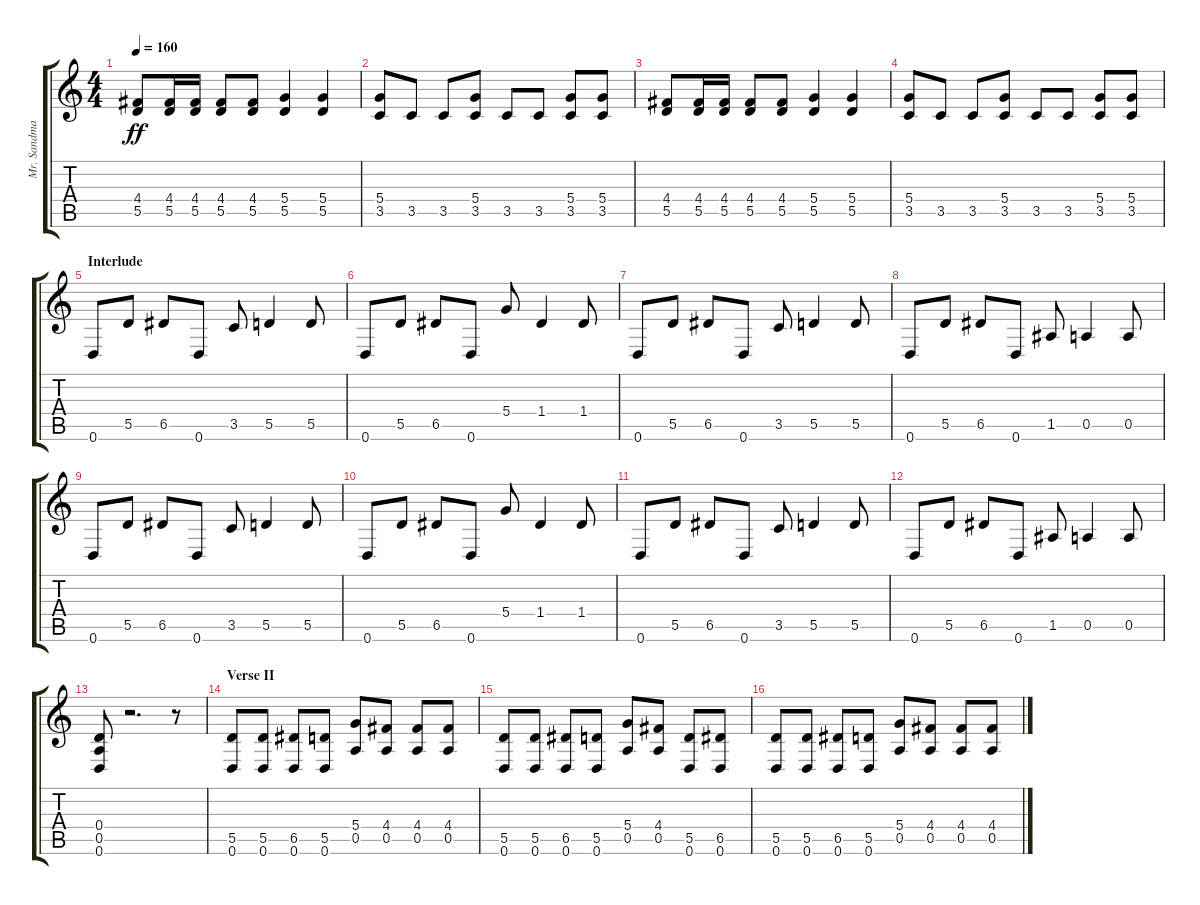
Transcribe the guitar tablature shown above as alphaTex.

\track ("Mr. Sandman (Dirty)" "Mr. Sandma") {instrument distortionguitar}
\staff {score tabs}
\tuning (E4 B3 G3 D3 A2 D2) {hide}
\ts (4 4)
\tempo 160
\clef g2
\ks c
(4.4 5.5).8{dy ff} (4.4 5.5).16 (4.4 5.5).16 (4.4 5.5).8 (4.4 5.5).8 (5.4 5.5).4 (5.4 5.5).4 |
(5.4 3.5).8 3.5.8 3.5.8 (5.4 3.5).8 3.5.8 3.5.8 (5.4 3.5).8 (5.4 3.5).8 |
(4.4 5.5).8 (4.4 5.5).16 (4.4 5.5).16 (4.4 5.5).8 (4.4 5.5).8 (5.4 5.5).4 (5.4 5.5).4 |
(5.4 3.5).8 3.5.8 3.5.8 (5.4 3.5).8 3.5.8 3.5.8 (5.4 3.5).8 (5.4 3.5).8 |
\section ("" "Interlude")
0.6.8 5.5.8 6.5.8 0.6.8 3.5.8 5.5.4 5.5.8 |
0.6.8 5.5.8 6.5.8 0.6.8 5.4.8 1.4.4 1.4.8 |
0.6.8 5.5.8 6.5.8 0.6.8 3.5.8 5.5.4 5.5.8 |
0.6.8 5.5.8 6.5.8 0.6.8 1.5.8 0.5.4 0.5.8 |
0.6.8 5.5.8 6.5.8 0.6.8 3.5.8 5.5.4 5.5.8 |
0.6.8 5.5.8 6.5.8 0.6.8 5.4.8 1.4.4 1.4.8 |
0.6.8 5.5.8 6.5.8 0.6.8 3.5.8 5.5.4 5.5.8 |
0.6.8 5.5.8 6.5.8 0.6.8 1.5.8 0.5.4 0.5.8 |
(0.4 0.5 0.6).8 r.2{d} r.8 |
\section ("" "Verse II")
(5.5 0.6).8 (5.5 0.6).8 (6.5 0.6).8 (5.5 0.6).8 (5.4 0.5).8 (4.4 0.5).8 (4.4 0.5).8 (4.4 0.5).8 |
(5.5 0.6).8 (5.5 0.6).8 (6.5 0.6).8 (5.5 0.6).8 (5.4 0.5).8 (4.4 0.5).8 (5.5 0.6).8 (6.5 0.6).8 |
(5.5 0.6).8 (5.5 0.6).8 (6.5 0.6).8 (5.5 0.6).8 (5.4 0.5).8 (4.4 0.5).8 (4.4 0.5).8 (4.4 0.5).8
